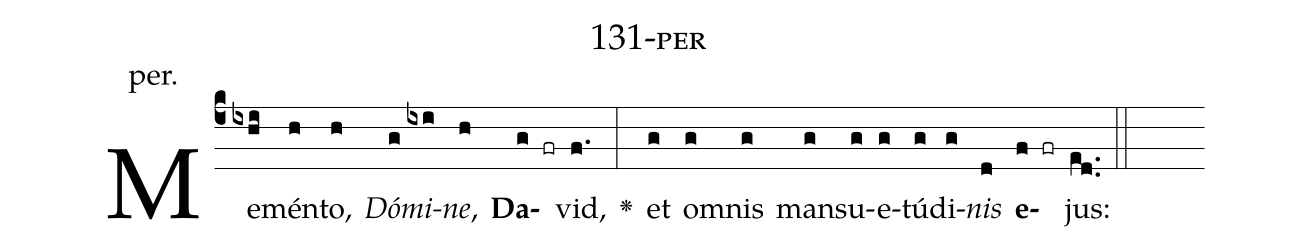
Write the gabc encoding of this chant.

name: 131-per;
annotation: per.;
%%
(c4)Me(ixhi)mén(h)to,(h) <i>Dó</i>(g)<i>mi</i>(ixi)<i>ne</i>,(h) <b>Da</b>(g fr)vid,(f.) <v>\greheightstar</v>(:) et(g) om(g)nis(g) man(g)su(g)e(g)tú(g)di(g)<i>nis</i>(d) <b>e</b>(f fr)jus:(ed..) (::)


%E(g) u(g) o(g) u(d) a(f) e.(ed..) (::)
